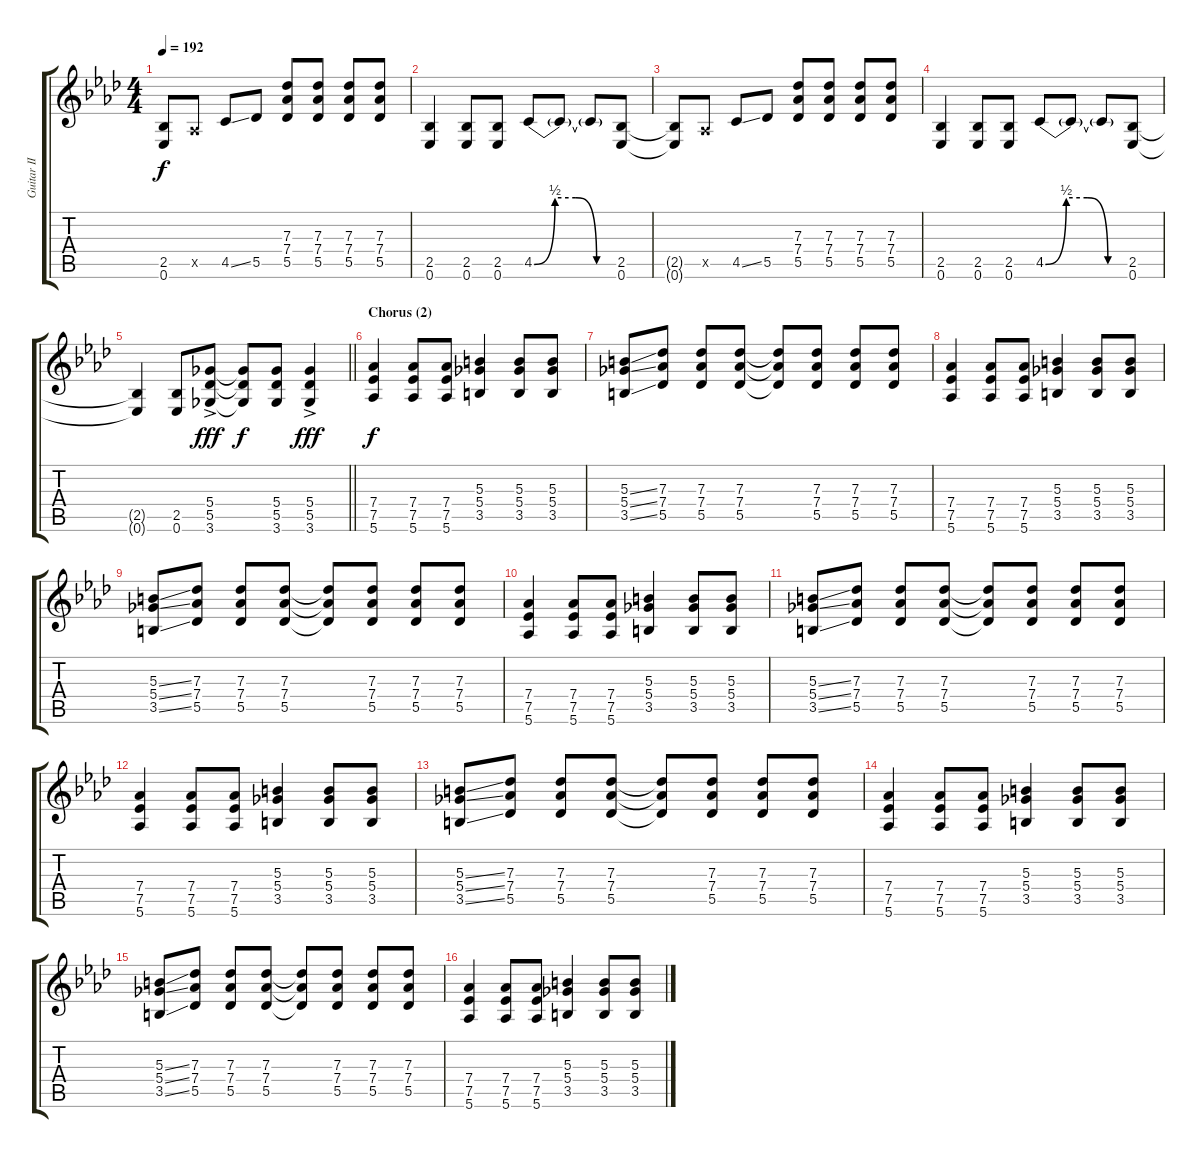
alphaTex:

\track ("Guitar II" "Guitar II") {instrument distortionguitar}
\staff {score tabs}
\tuning (Eb4 Bb3 Gb3 Db3 Ab2 Eb2) {hide}
\ts (4 4)
\tempo 192
\clef g2
\ks ab
(2.5{t} 0.6{t}).8{dy f} 0.5{x}.8 4.5{ss}.8 5.5.8 (7.3 7.4 5.5).8 (7.3 7.4 5.5).8 (7.3 7.4 5.5).8 (7.3 7.4 5.5).8 |
(2.5 0.6).4 (2.5 0.6).8 (2.5 0.6).8 4.5{be (custom 0 0 15 2 30 2 45 0 60 0)}.8 4.5{t}.8 4.5{t}.8 (2.5 0.6).8 |
(2.5{t} 0.6{t}).8 0.5{x}.8 4.5{ss}.8 5.5.8 (7.3 7.4 5.5).8 (7.3 7.4 5.5).8 (7.3 7.4 5.5).8 (7.3 7.4 5.5).8 |
(2.5 0.6).4 (2.5 0.6).8 (2.5 0.6).8 4.5{be (custom 0 0 15 2 30 2 45 0 60 0)}.8 4.5{t}.8 4.5{t}.8 (2.5 0.6).8 |
\barLineRight lightlight
(2.5{t} 0.6{t}).4 (2.5 0.6).8 (5.4{ac} 5.5{ac} 3.6{ac}).8{dy fff} (5.4{t} 5.5{t} 3.6{t}).8{dy f} (5.4 5.5 3.6).8 (5.4{ac} 5.5{ac} 3.6{ac}).4{dy fff} |
\section ("" "Chorus (2)")
(7.4 7.5 5.6).4{dy f} (7.4 7.5 5.6).8 (7.4 7.5 5.6).8 (5.3 5.4 3.5).4 (5.3 5.4 3.5).8 (5.3 5.4 3.5).8 |
(5.3{ss} 5.4{ss} 3.5{ss}).8 (7.3 7.4 5.5).8 (7.3 7.4 5.5).8 (7.3 7.4 5.5).8 (7.3{t} 7.4{t} 5.5{t}).8 (7.3 7.4 5.5).8 (7.3 7.4 5.5).8 (7.3 7.4 5.5).8 |
(7.4 7.5 5.6).4 (7.4 7.5 5.6).8 (7.4 7.5 5.6).8 (5.3 5.4 3.5).4 (5.3 5.4 3.5).8 (5.3 5.4 3.5).8 |
(5.3{ss} 5.4{ss} 3.5{ss}).8 (7.3 7.4 5.5).8 (7.3 7.4 5.5).8 (7.3 7.4 5.5).8 (7.3{t} 7.4{t} 5.5{t}).8 (7.3 7.4 5.5).8 (7.3 7.4 5.5).8 (7.3 7.4 5.5).8 |
(7.4 7.5 5.6).4 (7.4 7.5 5.6).8 (7.4 7.5 5.6).8 (5.3 5.4 3.5).4 (5.3 5.4 3.5).8 (5.3 5.4 3.5).8 |
(5.3{ss} 5.4{ss} 3.5{ss}).8 (7.3 7.4 5.5).8 (7.3 7.4 5.5).8 (7.3 7.4 5.5).8 (7.3{t} 7.4{t} 5.5{t}).8 (7.3 7.4 5.5).8 (7.3 7.4 5.5).8 (7.3 7.4 5.5).8 |
(7.4 7.5 5.6).4 (7.4 7.5 5.6).8 (7.4 7.5 5.6).8 (5.3 5.4 3.5).4 (5.3 5.4 3.5).8 (5.3 5.4 3.5).8 |
(5.3{ss} 5.4{ss} 3.5{ss}).8 (7.3 7.4 5.5).8 (7.3 7.4 5.5).8 (7.3 7.4 5.5).8 (7.3{t} 7.4{t} 5.5{t}).8 (7.3 7.4 5.5).8 (7.3 7.4 5.5).8 (7.3 7.4 5.5).8 |
(7.4 7.5 5.6).4 (7.4 7.5 5.6).8 (7.4 7.5 5.6).8 (5.3 5.4 3.5).4 (5.3 5.4 3.5).8 (5.3 5.4 3.5).8 |
(5.3{ss} 5.4{ss} 3.5{ss}).8 (7.3 7.4 5.5).8 (7.3 7.4 5.5).8 (7.3 7.4 5.5).8 (7.3{t} 7.4{t} 5.5{t}).8 (7.3 7.4 5.5).8 (7.3 7.4 5.5).8 (7.3 7.4 5.5).8 |
(7.4 7.5 5.6).4 (7.4 7.5 5.6).8 (7.4 7.5 5.6).8 (5.3 5.4 3.5).4 (5.3 5.4 3.5).8 (5.3 5.4 3.5).8
